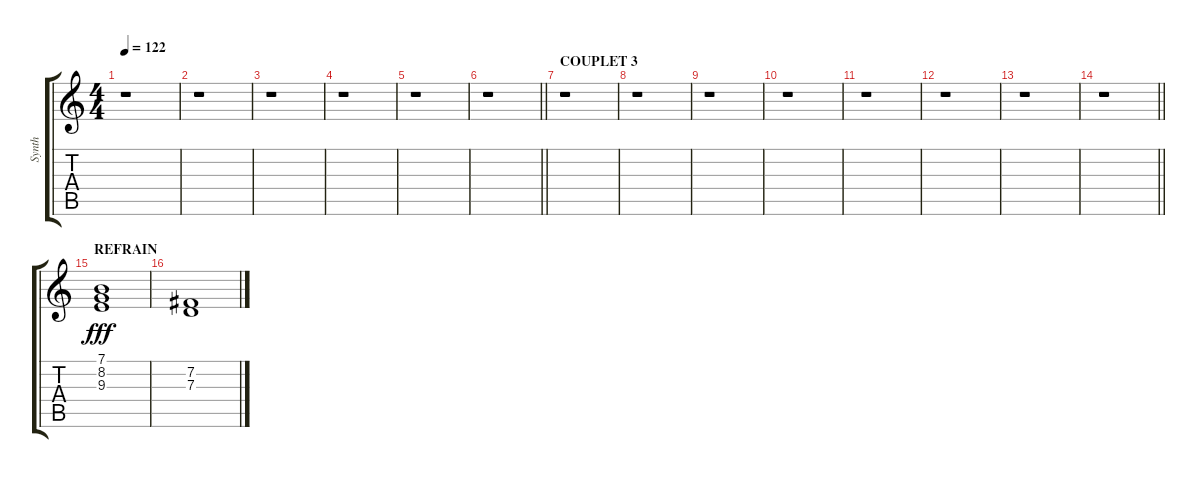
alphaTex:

\track ("Synth" "Synth") {instrument voiceoohs}
\staff {score tabs}
\tuning (E4 B3 G3 D3 A2 E2) {hide}
\ts (4 4)
\tempo 122
\clef g2
\ks c
r.1{dy fff} |
r.1 |
r.1 |
r.1 |
r.1 |
\barLineRight lightlight
r.1 |
\section ("" "COUPLET 3")
r.1 |
r.1 |
r.1 |
r.1 |
r.1 |
r.1 |
r.1 |
\barLineRight lightlight
r.1 |
\section ("" "REFRAIN")
(7.1 8.2 9.3).1 |
(7.2 7.3).1
